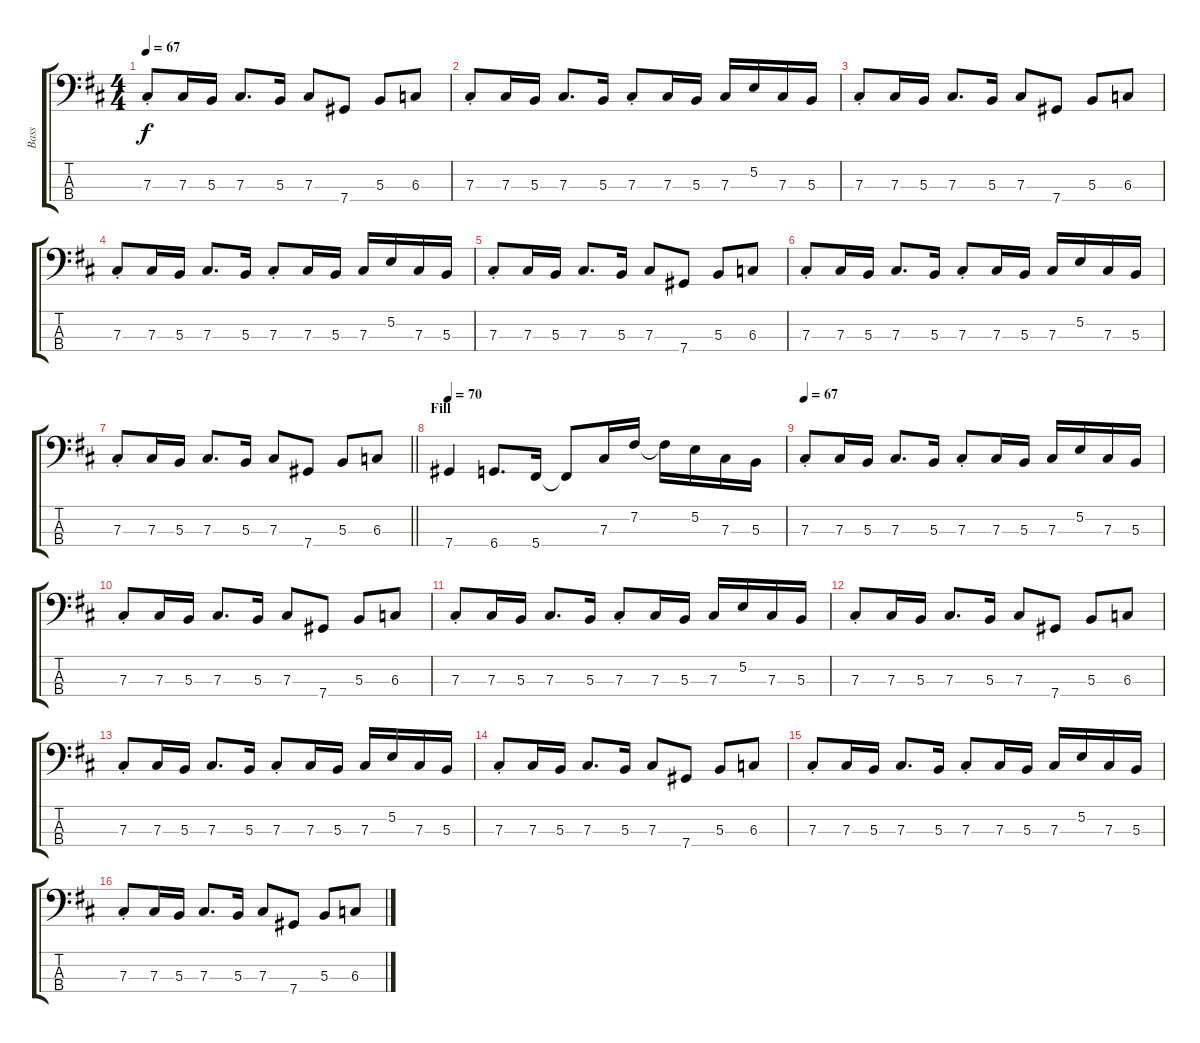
\track ("Bass" "Bass") {instrument electricbassfinger}
\staff {score tabs}
\tuning (E2 B1 Gb1 Db1) {hide}
\ts (4 4)
\tempo 67
\clef f4
\ks d
7.3{st}.8{dy f} 7.3.16 5.3.16 7.3.8{d} 5.3.16 7.3.8 7.4.8 5.3.8 6.3.8 |
7.3{st}.8 7.3.16 5.3.16 7.3.8{d} 5.3.16 7.3{st}.8 7.3.16 5.3.16 7.3.16 5.2.16 7.3.16 5.3.16 |
7.3{st}.8 7.3.16 5.3.16 7.3.8{d} 5.3.16 7.3.8 7.4.8 5.3.8 6.3.8 |
7.3{st}.8 7.3.16 5.3.16 7.3.8{d} 5.3.16 7.3{st}.8 7.3.16 5.3.16 7.3.16 5.2.16 7.3.16 5.3.16 |
7.3{st}.8 7.3.16 5.3.16 7.3.8{d} 5.3.16 7.3.8 7.4.8 5.3.8 6.3.8 |
7.3{st}.8 7.3.16 5.3.16 7.3.8{d} 5.3.16 7.3{st}.8 7.3.16 5.3.16 7.3.16 5.2.16 7.3.16 5.3.16 |
\barLineRight lightlight
7.3{st}.8 7.3.16 5.3.16 7.3.8{d} 5.3.16 7.3.8 7.4.8 5.3.8 6.3.8 |
\section ("" "Fill")
\tempo 70
7.4.4 6.4.8{d} 5.4.16 5.4{t}.8 7.3.16 7.2.16 7.2{t}.16 5.2.16 7.3.16 5.3.16 |
\tempo 67
7.3{st}.8 7.3.16 5.3.16 7.3.8{d} 5.3.16 7.3{st}.8 7.3.16 5.3.16 7.3.16 5.2.16 7.3.16 5.3.16 |
7.3{st}.8 7.3.16 5.3.16 7.3.8{d} 5.3.16 7.3.8 7.4.8 5.3.8 6.3.8 |
7.3{st}.8 7.3.16 5.3.16 7.3.8{d} 5.3.16 7.3{st}.8 7.3.16 5.3.16 7.3.16 5.2.16 7.3.16 5.3.16 |
7.3{st}.8 7.3.16 5.3.16 7.3.8{d} 5.3.16 7.3.8 7.4.8 5.3.8 6.3.8 |
7.3{st}.8 7.3.16 5.3.16 7.3.8{d} 5.3.16 7.3{st}.8 7.3.16 5.3.16 7.3.16 5.2.16 7.3.16 5.3.16 |
7.3{st}.8 7.3.16 5.3.16 7.3.8{d} 5.3.16 7.3.8 7.4.8 5.3.8 6.3.8 |
7.3{st}.8 7.3.16 5.3.16 7.3.8{d} 5.3.16 7.3{st}.8 7.3.16 5.3.16 7.3.16 5.2.16 7.3.16 5.3.16 |
7.3{st}.8 7.3.16 5.3.16 7.3.8{d} 5.3.16 7.3.8 7.4.8 5.3.8 6.3.8
